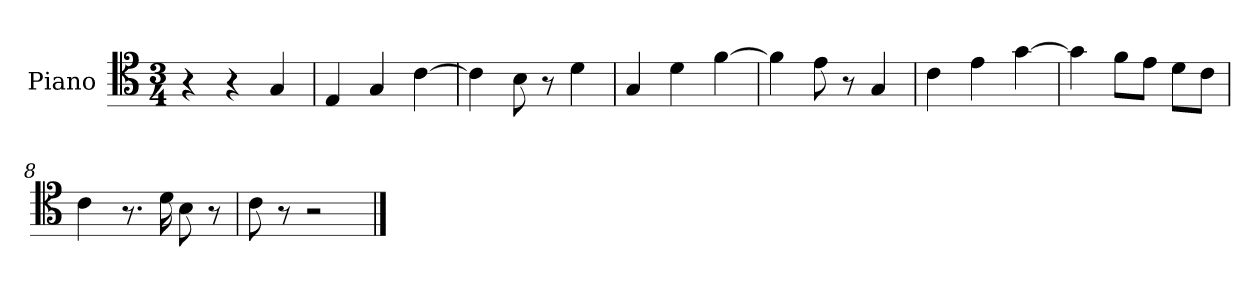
**kern
*part1
*staff1
*I"Piano
*I'Pno
*clefC4
*k[]
*C:
*M3/4
=1
4r
4r
4G/
=2
4E/
4G/
[4c\
=3
4c\]
8B\
8r
4d\
=4
4G/
4d\
[4f\
=5
4f\]
8e\
8r
4G/
=6
4c\
4e\
[4g\
=7
4g\]
8f\L
8e\J
8d\L
8c\J
=8
4c\
8.r
16d\
8B\
8r
=9
8c\
8r
2r
==
*-
